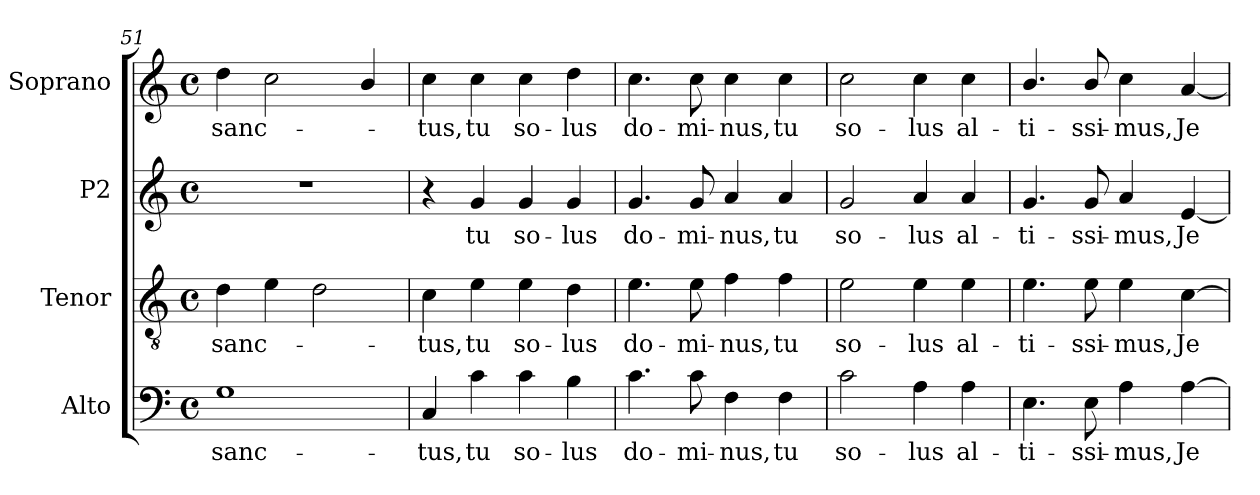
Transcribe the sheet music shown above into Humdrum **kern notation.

**kern	**text	**kern	**text	**kern	**text	**kern	**text
*part4	*part4	*part3	*part3	*part2	*part2	*part1	*part1
*staff4	*staff4	*staff3	*staff3	*staff2	*staff2	*staff1	*staff1
*I"Alto	*	*I"Tenor	*	*I"P2	*	*I"Soprano	*
*	*	*I'T.	*	*	*	*I'S.	*
*clefF4	*	*clefGv2	*	*clefG2	*	*clefG2	*
*	*	*ITrd7c12	*	*	*	*	*
*k[]	*	*k[]	*	*k[]	*	*k[]	*
*C:	*	*C:	*	*C:	*	*C:	*
*M4/4	*	*M4/4	*	*M4/4	*	*M4/4	*
*met(c)	*	*met(c)	*	*met(c)	*	*met(c)	*
=51	=51	=51	=51	=51	=51	=51	=51
!	!LO:LY:b:color=#000000	!	!	!	!	!	!
!	!	!	!LO:LY:b:color=#000000	!	!	!	!
!	!	!	!	!	!	!	!LO:LY:b:color=#000000
1Gi	sanc-	4Di\	sanc-	1r	.	4ddi\	sanc-
.	.	4Ei\	.	.	.	2cci\	.
.	.	2Di\	.	.	.	.	.
.	.	.	.	.	.	4bi/	.
=52	=52	=52	=52	=52	=52	=52	=52
!	!LO:LY:b:color=#000000	!	!	!	!	!	!
!	!	!	!LO:LY:b:color=#000000	!	!	!	!
!	!	!	!	!	!	!	!LO:LY:b:color=#000000
4Ci/	-tus,	4Ci\	-tus,	4r	.	4cci\	-tus,
!	!LO:LY:b:color=#000000	!	!	!	!	!	!
!	!	!	!LO:LY:b:color=#000000	!	!	!	!
!	!	!	!	!	!LO:LY:b:color=#000000	!	!
!	!	!	!	!	!	!	!LO:LY:b:color=#000000
4ci\	tu	4Ei\	tu	4gi/	tu	4cci\	tu
!	!LO:LY:b:color=#000000	!	!	!	!	!	!
!	!	!	!LO:LY:b:color=#000000	!	!	!	!
!	!	!	!	!	!LO:LY:b:color=#000000	!	!
!	!	!	!	!	!	!	!LO:LY:b:color=#000000
4ci\	so-	4Ei\	so-	4gi/	so-	4cci\	so-
!	!LO:LY:b:color=#000000	!	!	!	!	!	!
!	!	!	!LO:LY:b:color=#000000	!	!	!	!
!	!	!	!	!	!LO:LY:b:color=#000000	!	!
!	!	!	!	!	!	!	!LO:LY:b:color=#000000
4Bi\	-lus	4Di\	-lus	4gi/	-lus	4ddi\	-lus
!!LO:LB:g=z
=53	=53	=53	=53	=53	=53	=53	=53
!	!LO:LY:b:color=#000000	!	!	!	!	!	!
!	!	!	!LO:LY:b:color=#000000	!	!	!	!
!	!	!	!	!	!LO:LY:b:color=#000000	!	!
!	!	!	!	!	!	!	!LO:LY:b:color=#000000
4.ci\	do-	4.Ei\	do-	4.gi/	do-	4.cci\	do-
!	!LO:LY:b:color=#000000	!	!	!	!	!	!
!	!	!	!LO:LY:b:color=#000000	!	!	!	!
!	!	!	!	!	!LO:LY:b:color=#000000	!	!
!	!	!	!	!	!	!	!LO:LY:b:color=#000000
8ci\	-mi-	8Ei\	-mi-	8gi/	-mi-	8cci\	-mi-
!	!LO:LY:b:color=#000000	!	!	!	!	!	!
!	!	!	!LO:LY:b:color=#000000	!	!	!	!
!	!	!	!	!	!LO:LY:b:color=#000000	!	!
!	!	!	!	!	!	!	!LO:LY:b:color=#000000
4Fi\	-nus,	4Fi\	-nus,	4ai/	-nus,	4cci\	-nus,
!	!LO:LY:b:color=#000000	!	!	!	!	!	!
!	!	!	!LO:LY:b:color=#000000	!	!	!	!
!	!	!	!	!	!LO:LY:b:color=#000000	!	!
!	!	!	!	!	!	!	!LO:LY:b:color=#000000
4Fi\	tu	4Fi\	tu	4ai/	tu	4cci\	tu
=54	=54	=54	=54	=54	=54	=54	=54
!	!LO:LY:b:color=#000000	!	!	!	!	!	!
!	!	!	!LO:LY:b:color=#000000	!	!	!	!
!	!	!	!	!	!LO:LY:b:color=#000000	!	!
!	!	!	!	!	!	!	!LO:LY:b:color=#000000
2ci\	so-	2Ei\	so-	2gi/	so-	2cci\	so-
!	!LO:LY:b:color=#000000	!	!	!	!	!	!
!	!	!	!LO:LY:b:color=#000000	!	!	!	!
!	!	!	!	!	!LO:LY:b:color=#000000	!	!
!	!	!	!	!	!	!	!LO:LY:b:color=#000000
4Ai\	-lus	4Ei\	-lus	4ai/	-lus	4cci\	-lus
!	!LO:LY:b:color=#000000	!	!	!	!	!	!
!	!	!	!LO:LY:b:color=#000000	!	!	!	!
!	!	!	!	!	!LO:LY:b:color=#000000	!	!
!	!	!	!	!	!	!	!LO:LY:b:color=#000000
4Ai\	al-	4Ei\	al-	4ai/	al-	4cci\	al-
=55	=55	=55	=55	=55	=55	=55	=55
!	!LO:LY:b:color=#000000	!	!	!	!	!	!
!	!	!	!LO:LY:b:color=#000000	!	!	!	!
!	!	!	!	!	!LO:LY:b:color=#000000	!	!
!	!	!	!	!	!	!	!LO:LY:b:color=#000000
4.Ei\	-ti-	4.Ei\	-ti-	4.gi/	-ti-	4.bi/	-ti-
!	!LO:LY:b:color=#000000	!	!	!	!	!	!
!	!	!	!LO:LY:b:color=#000000	!	!	!	!
!	!	!	!	!	!LO:LY:b:color=#000000	!	!
!	!	!	!	!	!	!	!LO:LY:b:color=#000000
8Ei\	-ssi-	8Ei\	-ssi-	8gi/	-ssi-	8bi/	-ssi-
!	!LO:LY:b:color=#000000	!	!	!	!	!	!
!	!	!	!LO:LY:b:color=#000000	!	!	!	!
!	!	!	!	!	!LO:LY:b:color=#000000	!	!
!	!	!	!	!	!	!	!LO:LY:b:color=#000000
4Ai\	-mus,	4Ei\	-mus,	4ai/	-mus,	4cci\	-mus,
!	!LO:LY:b:color=#000000	!	!	!	!	!	!
!	!	!	!LO:LY:b:color=#000000	!	!	!	!
!	!	!	!	!	!LO:LY:b:color=#000000	!	!
!	!	!	!	!	!	!	!LO:LY:b:color=#000000
[4Ai\	Je-	[4Ci\	Je-	[4ei/	Je-	[4ai/	Je-
=	=	=	=	=	=	=	=
*-	*-	*-	*-	*-	*-	*-	*-
